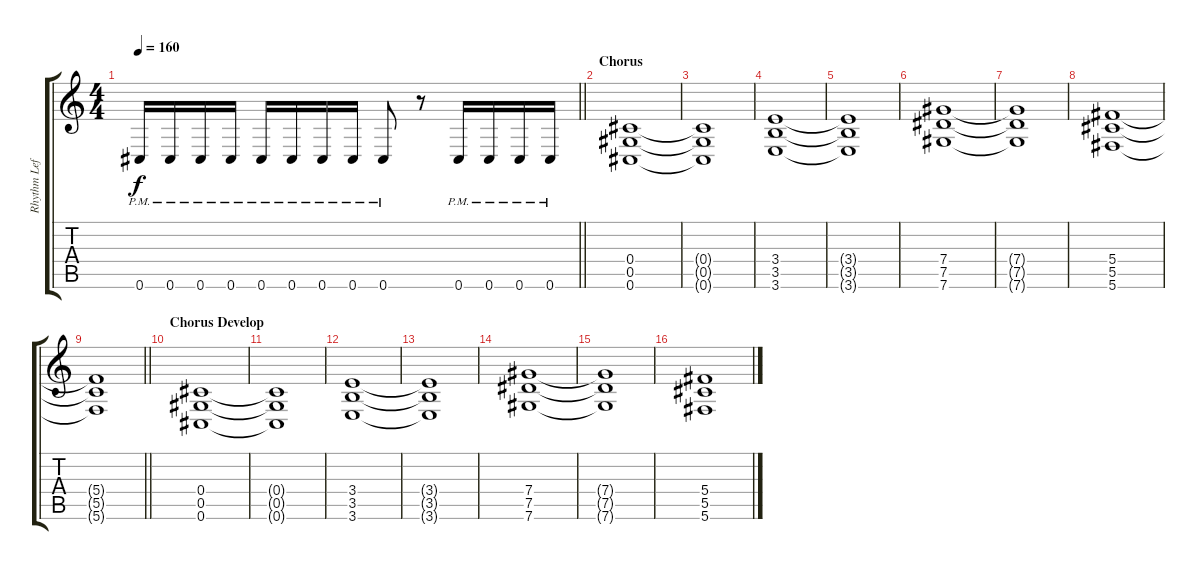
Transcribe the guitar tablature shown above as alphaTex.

\track ("Rhythm Left" "Rhythm Lef") {instrument distortionguitar}
\staff {score tabs}
\tuning (Eb4 Bb3 Gb3 Db3 Ab2 Db2) {hide}
\ts (4 4)
\tempo 160
\clef g2
\barLineRight lightlight
\ks c
0.6{pm}.16{dy f} 0.6{pm}.16 0.6{pm}.16 0.6{pm}.16 0.6{pm}.16 0.6{pm}.16 0.6{pm}.16 0.6{pm}.16 0.6{pm}.8 r.8 0.6{pm}.16 0.6{pm}.16 0.6{pm}.16 0.6{pm}.16 |
\section ("" "Chorus")
(0.4 0.5 0.6).1 |
(0.4{t} 0.5{t} 0.6{t}).1 |
(3.4 3.5 3.6).1 |
(3.4{t} 3.5{t} 3.6{t}).1 |
(7.4 7.5 7.6).1 |
(7.4{t} 7.5{t} 7.6{t}).1 |
(5.4 5.5 5.6).1 |
\barLineRight lightlight
(5.4{t} 5.5{t} 5.6{t}).1 |
\section ("" "Chorus Develop")
(0.4 0.5 0.6).1 |
(0.4{t} 0.5{t} 0.6{t}).1 |
(3.4 3.5 3.6).1 |
(3.4{t} 3.5{t} 3.6{t}).1 |
(7.4 7.5 7.6).1 |
(7.4{t} 7.5{t} 7.6{t}).1 |
(5.4 5.5 5.6).1
